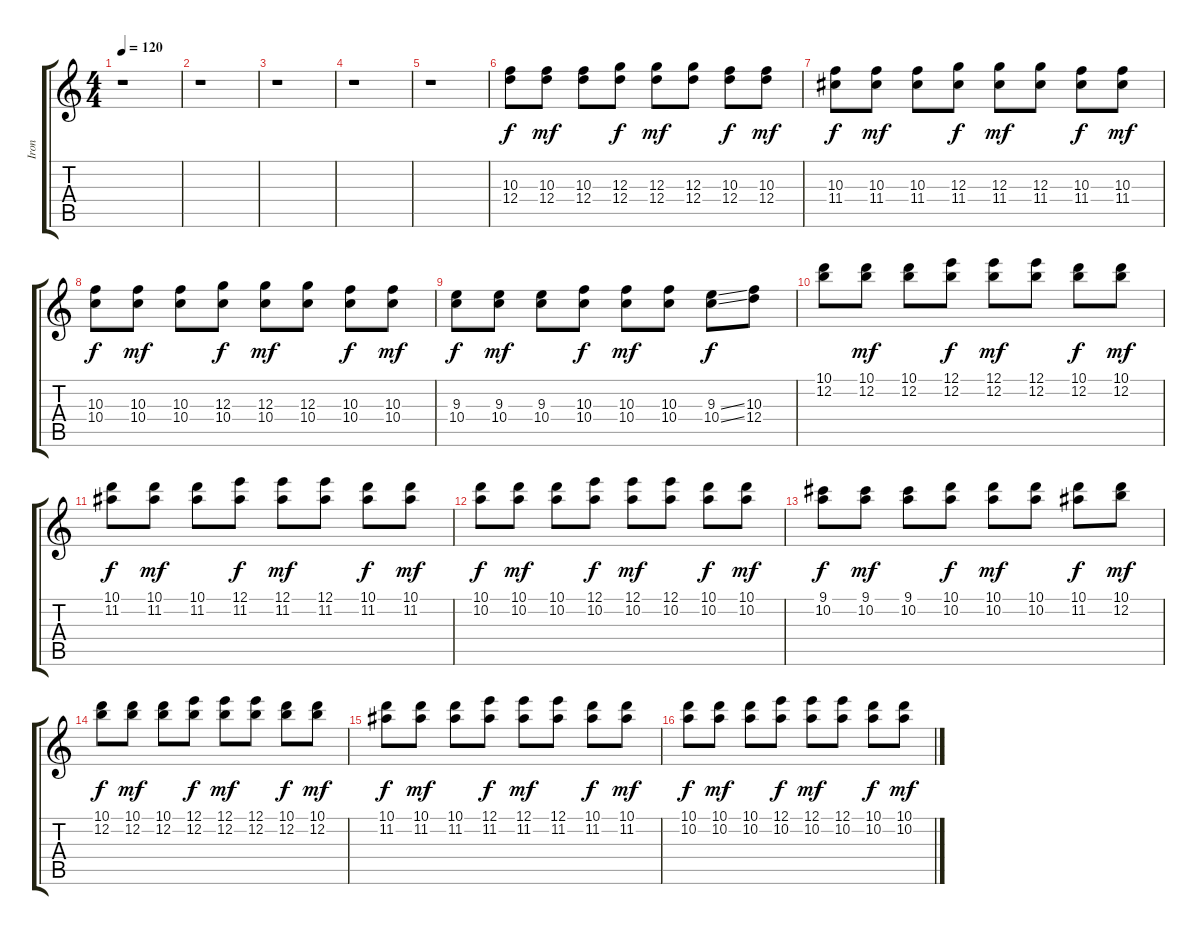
\track ("Iron" "Iron") {instrument overdrivenguitar}
\staff {score tabs}
\tuning (E4 B3 G3 D3 A2 E2) {hide}
\ts (4 4)
\tempo 120
\clef g2
\ks c
r.1{txt "" dy f instrument overdrivenguitar} |
r.1 |
r.1 |
r.1 |
r.1 |
(10.3 12.4).8 (10.3 12.4).8{dy mf} (10.3 12.4).8 (12.3 12.4).8{dy f} (12.3 12.4).8{dy mf} (12.3 12.4).8 (10.3 12.4).8{dy f} (10.3 12.4).8{dy mf} |
(10.3 11.4).8{dy f} (10.3 11.4).8{dy mf} (10.3 11.4).8 (12.3 11.4).8{dy f} (12.3 11.4).8{dy mf} (12.3 11.4).8 (10.3 11.4).8{dy f} (10.3 11.4).8{dy mf} |
(10.3 10.4).8{dy f} (10.3 10.4).8{dy mf} (10.3 10.4).8 (12.3 10.4).8{dy f} (12.3 10.4).8{dy mf} (12.3 10.4).8 (10.3 10.4).8{dy f} (10.3 10.4).8{dy mf} |
(9.3 10.4).8{dy f} (9.3 10.4).8{dy mf} (9.3 10.4).8 (10.3 10.4).8{dy f} (10.3 10.4).8{dy mf} (10.3 10.4).8 (9.3{ss} 10.4{ss}).8{dy f} (10.3 12.4).8 |
(10.1 12.2).8 (10.1 12.2).8{dy mf} (10.1 12.2).8 (12.1 12.2).8{dy f} (12.1 12.2).8{dy mf} (12.1 12.2).8 (10.1 12.2).8{dy f} (10.1 12.2).8{dy mf} |
(10.1 11.2).8{dy f} (10.1 11.2).8{dy mf} (10.1 11.2).8 (12.1 11.2).8{dy f} (12.1 11.2).8{dy mf} (12.1 11.2).8 (10.1 11.2).8{dy f} (10.1 11.2).8{dy mf} |
(10.1 10.2).8{dy f} (10.1 10.2).8{dy mf} (10.1 10.2).8 (12.1 10.2).8{dy f} (12.1 10.2).8{dy mf} (12.1 10.2).8 (10.1 10.2).8{dy f} (10.1 10.2).8{dy mf} |
(9.1 10.2).8{dy f} (9.1 10.2).8{dy mf} (9.1 10.2).8 (10.1 10.2).8{dy f} (10.1 10.2).8{dy mf} (10.1 10.2).8 (10.1 11.2).8{dy f} (10.1 12.2).8{dy mf} |
(10.1 12.2).8{dy f} (10.1 12.2).8{dy mf} (10.1 12.2).8 (12.1 12.2).8{dy f} (12.1 12.2).8{dy mf} (12.1 12.2).8 (10.1 12.2).8{dy f} (10.1 12.2).8{dy mf} |
(10.1 11.2).8{dy f} (10.1 11.2).8{dy mf} (10.1 11.2).8 (12.1 11.2).8{dy f} (12.1 11.2).8{dy mf} (12.1 11.2).8 (10.1 11.2).8{dy f} (10.1 11.2).8{dy mf} |
(10.1 10.2).8{dy f} (10.1 10.2).8{dy mf} (10.1 10.2).8 (12.1 10.2).8{dy f} (12.1 10.2).8{dy mf} (12.1 10.2).8 (10.1 10.2).8{dy f} (10.1 10.2).8{dy mf}
